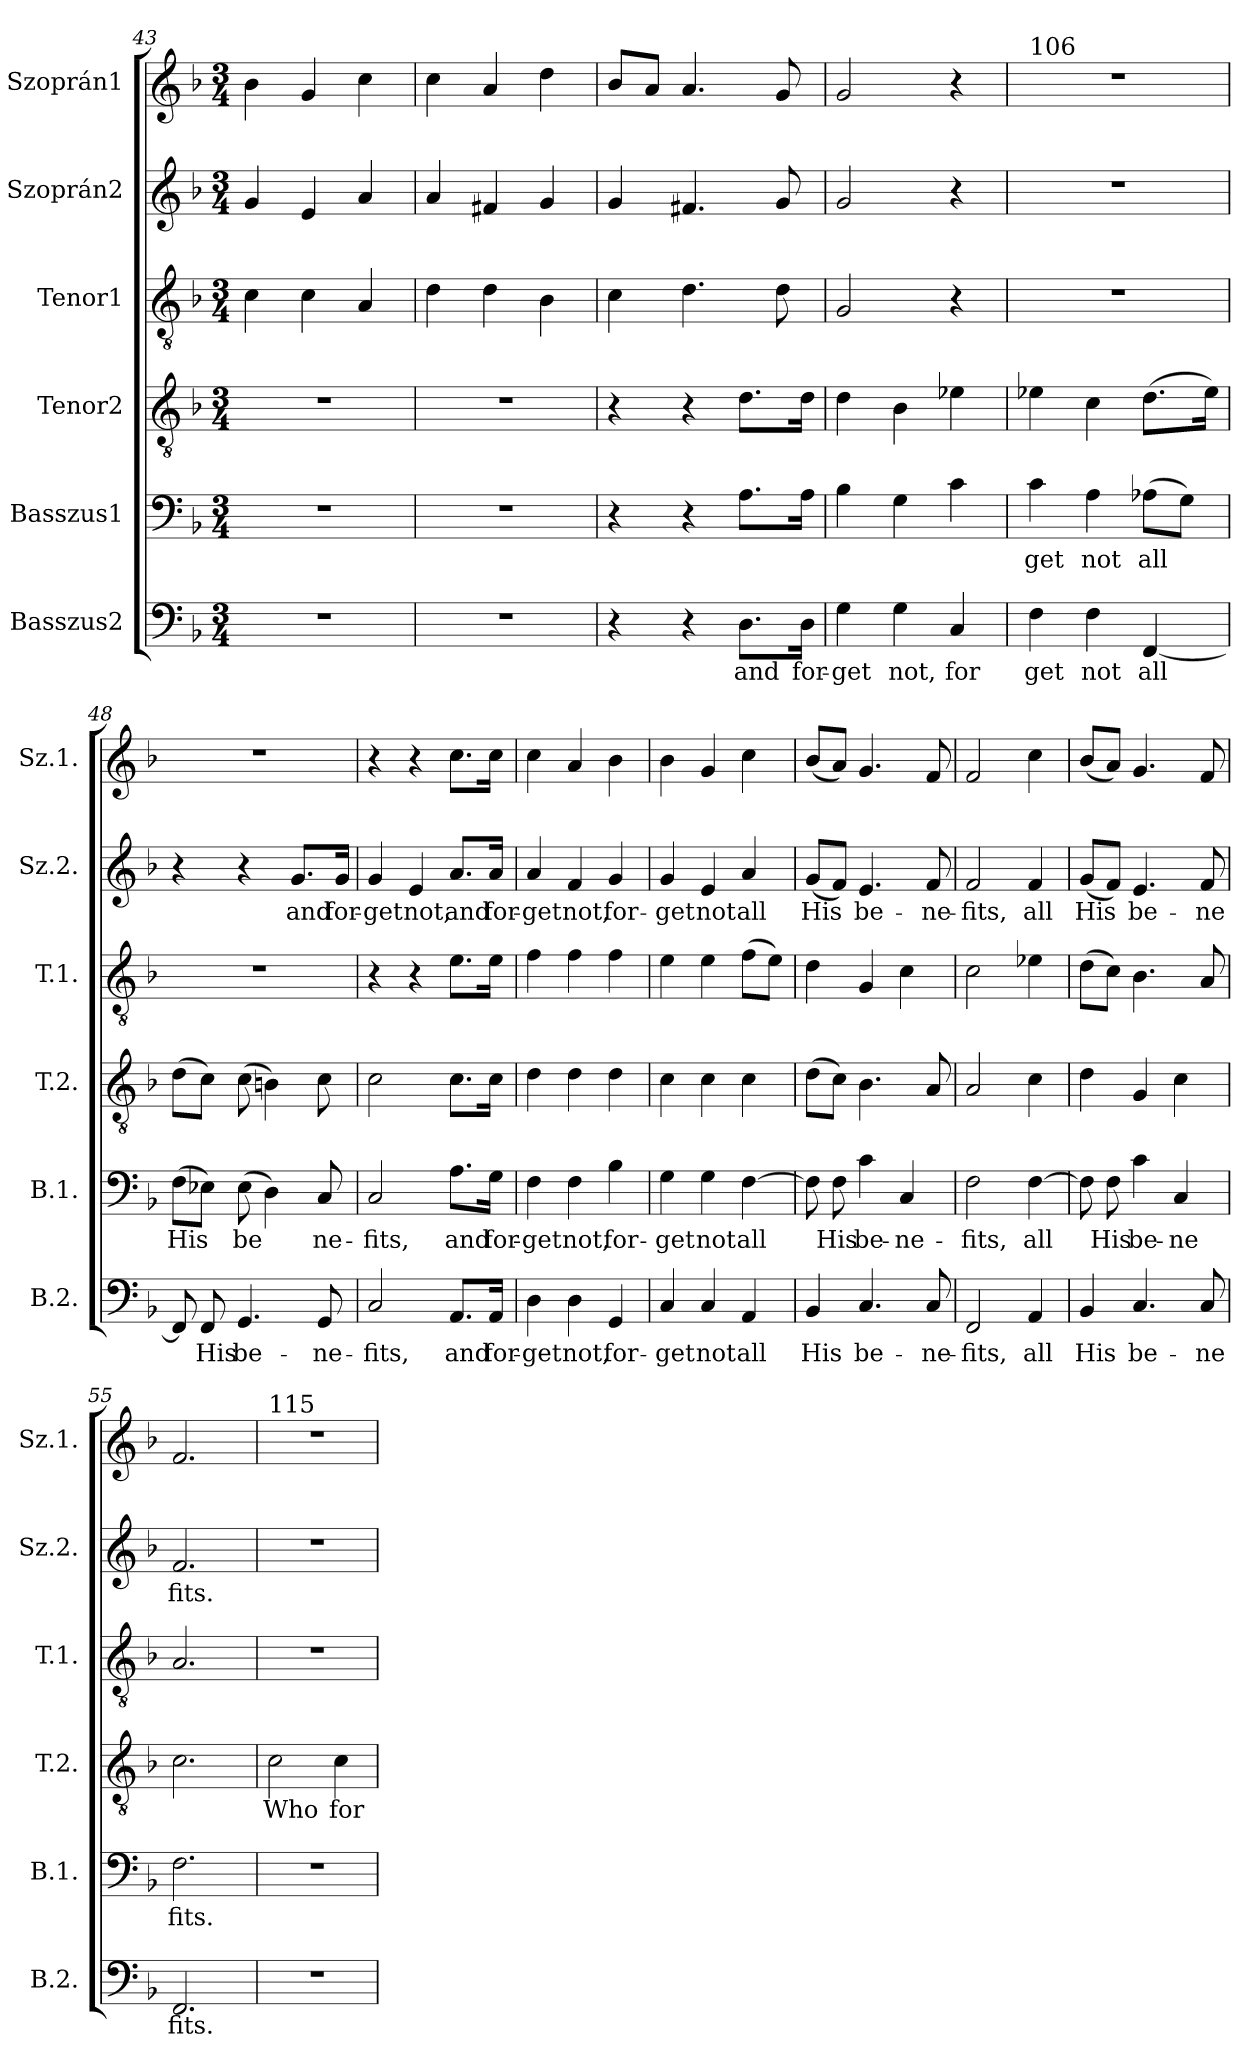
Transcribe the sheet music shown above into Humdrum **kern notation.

**kern	**text	**kern	**text	**kern	**text	**kern	**kern	**text	**kern
*part6	*part6	*part5	*part5	*part4	*part4	*part3	*part2	*part2	*part1
*staff6	*staff6	*staff5	*staff5	*staff4	*staff4	*staff3	*staff2	*staff2	*staff1
*I"Basszus2	*	*I"Basszus1	*	*I"Tenor2	*	*I"Tenor1	*I"Szoprán2	*	*I"Szoprán1
*I'B.2.	*	*I'B.1.	*	*I'T.2.	*	*I'T.1.	*I'Sz.2.	*	*I'Sz.1.
*clefF4	*	*clefF4	*	*clefGv2	*	*clefGv2	*clefG2	*	*clefG2
*k[b-]	*	*k[b-]	*	*k[b-]	*	*k[b-]	*k[b-]	*	*k[b-]
*M3/4	*	*M3/4	*	*M3/4	*	*M3/4	*M3/4	*	*M3/4
=43	=43	=43	=43	=43	=43	=43	=43	=43	=43
2.r	.	2.r	.	2.r	.	4c\	4g/	.	4b-\
.	.	.	.	.	.	4c\	4e/	.	4g/
.	.	.	.	.	.	4A/	4a/	.	4cc\
=44	=44	=44	=44	=44	=44	=44	=44	=44	=44
2.r	.	2.r	.	2.r	.	4d\	4a/	.	4cc\
.	.	.	.	.	.	4d\	4f#X/	.	4a/
.	.	.	.	.	.	4B-\	4g/	.	4dd\
=45	=45	=45	=45	=45	=45	=45	=45	=45	=45
4r	.	4r	.	4r	.	4c\	4g/	.	8b-/L
.	.	.	.	.	.	.	.	.	8a/J
4r	.	4r	.	4r	.	4.d\	4.f#X/	.	4.a/
!	!LO:LY:b	!	!	!	!	!	!	!	!
8.D\L	and	8.A\L	.	8.d\L	.	.	.	.	.
.	.	.	.	.	.	8d\	8g/	.	8g/
!	!LO:LY:b	!	!	!	!	!	!	!	!
16D\Jk	for-	16A\Jk	.	16d\Jk	.	.	.	.	.
=46	=46	=46	=46	=46	=46	=46	=46	=46	=46
!	!LO:LY:b	!	!	!	!	!	!	!	!
4G\	-get	4B-\	.	4d\	.	2G/	2g/	.	2g/
!	!LO:LY:b	!	!	!	!	!	!	!	!
4G\	not,	4G\	.	4B-\	.	.	.	.	.
!	!LO:LY:b	!	!	!	!	!	!	!	!
4C/	for	4c\	.	4e-X\	.	4r	4r	.	4r
!!LO:PB:g=z
=47	=47	=47	=47	=47	=47	=47	=47	=47	=47
!	!	!	!	!	!	!	!	!	!LO:TX:a:t=106
!	!LO:LY:b	!	!LO:LY:b	!	!	!	!	!	!
4F\	get	4c\	get	4e-X\	.	2.r	2.r	.	2.r
!	!LO:LY:b	!	!LO:LY:b	!	!	!	!	!	!
4F\	not	4A\	not	4c\	.	.	.	.	.
!	!LO:LY:b	!	!LO:LY:b	!	!	!	!	!	!
[4FF/	all	(<8A-X\L	all	(>8.d\L	.	.	.	.	.
.	.	8G\J)	.	.	.	.	.	.	.
.	.	.	.	16e-\Jk)	.	.	.	.	.
=48	=48	=48	=48	=48	=48	=48	=48	=48	=48
!	!	!	!LO:LY:b	!	!	!	!	!	!
8FF/]	.	(<8F\L	His	(>8d\L	.	2.r	4r	.	2.r
!	!LO:LY:b	!	!	!	!	!	!	!	!
8FF/	His	8E-X\J)	.	8c\J)	.	.	.	.	.
!	!LO:LY:b	!	!LO:LY:b	!	!	!	!	!	!
4.GG/	be-	(<8E-\	be	(>8c\	.	.	4r	.	.
.	.	4D\)	.	4Bn\)	.	.	.	.	.
!	!	!	!	!	!	!	!	!LO:LY:b	!
.	.	.	.	.	.	.	8.g/L	and	.
!	!LO:LY:b	!	!LO:LY:b	!	!	!	!	!	!
8GG/	-ne-	8C/	ne-	8c\	.	.	.	.	.
!	!	!	!	!	!	!	!	!LO:LY:b	!
.	.	.	.	.	.	.	16g/Jk	for-	.
=49	=49	=49	=49	=49	=49	=49	=49	=49	=49
!	!LO:LY:b	!	!LO:LY:b	!	!	!	!	!LO:LY:b	!
2C/	-fits,	2C/	-fits,	2c\	.	4r	4g/	-get	4r
!	!	!	!	!	!	!	!	!LO:LY:b	!
.	.	.	.	.	.	4r	4e/	not,	4r
!	!LO:LY:b	!	!LO:LY:b	!	!	!	!	!LO:LY:b	!
8.AA/L	and	8.A\L	and	8.c\L	.	8.e\L	8.a/L	and	8.cc\L
!	!LO:LY:b	!	!LO:LY:b	!	!	!	!	!LO:LY:b	!
16AA/Jk	for-	16G\Jk	for-	16c\Jk	.	16e\Jk	16a/Jk	for-	16cc\Jk
=50	=50	=50	=50	=50	=50	=50	=50	=50	=50
!	!LO:LY:b	!	!LO:LY:b	!	!	!	!	!LO:LY:b	!
4D\	-get	4F\	-get	4d\	.	4f\	4a/	-get	4cc\
!	!LO:LY:b	!	!LO:LY:b	!	!	!	!	!LO:LY:b	!
4D\	not,	4F\	not,	4d\	.	4f\	4f/	not,	4a/
!	!LO:LY:b	!	!LO:LY:b	!	!	!	!	!LO:LY:b	!
4GG/	for-	4B-\	for-	4d\	.	4f\	4g/	for-	4b-\
=51	=51	=51	=51	=51	=51	=51	=51	=51	=51
!	!LO:LY:b	!	!LO:LY:b	!	!	!	!	!LO:LY:b	!
4C/	-get	4G\	-get	4c\	.	4e\	4g/	-get	4b-\
!	!LO:LY:b	!	!LO:LY:b	!	!	!	!	!LO:LY:b	!
4C/	not	4G\	not	4c\	.	4e\	4e/	not	4g/
!	!LO:LY:b	!	!LO:LY:b	!	!	!	!	!LO:LY:b	!
4AA/	all	[4F\	-all	4c\	.	(>8f\L	4a/	all	4cc\
.	.	.	.	.	.	8e\J)	.	.	.
=52	=52	=52	=52	=52	=52	=52	=52	=52	=52
!	!LO:LY:b	!	!	!	!	!	!	!LO:LY:b	!
4BB-/	His	8F\]	.	(>8d\L	.	4d\	(>8g/L	His	(>8b-/L
!	!	!	!LO:LY:b	!	!	!	!	!	!
.	.	8F\	His	8c\J)	.	.	8f/J)	.	8a/J)
!	!LO:LY:b	!	!LO:LY:b	!	!	!	!	!LO:LY:b	!
4.C/	be-	4c\	be-	4.B-\	.	4G/	4.e/	be-	4.g/
!	!	!	!LO:LY:b	!	!	!	!	!	!
.	.	4C/	-ne-	.	.	4c\	.	.	.
!	!LO:LY:b	!	!	!	!	!	!	!LO:LY:b	!
8C/	-ne-	.	.	8A/	.	.	8f/	-ne-	8f/
=53	=53	=53	=53	=53	=53	=53	=53	=53	=53
!	!LO:LY:b	!	!LO:LY:b	!	!	!	!	!LO:LY:b	!
2FF/	-fits,	2F\	-fits,	2A/	.	2c\	2f/	-fits,	2f/
!	!LO:LY:b	!	!LO:LY:b	!	!	!	!	!LO:LY:b	!
4AA/	all	[4F\	all	4c\	.	4e-X\	4f/	all	4cc\
=54	=54	=54	=54	=54	=54	=54	=54	=54	=54
!	!LO:LY:b	!	!	!	!	!	!	!LO:LY:b	!
4BB-/	His	8F\]	.	4d\	.	(>8d\L	(>8g/L	His	(>8b-/L
!	!	!	!LO:LY:b	!	!	!	!	!	!
.	.	8F\	His	.	.	8c\J)	8f/J)	.	8a/J)
!	!LO:LY:b	!	!LO:LY:b	!	!	!	!	!LO:LY:b	!
4.C/	be-	4c\	be-	4G/	.	4.B-\	4.e/	be-	4.g/
!	!	!	!LO:LY:b	!	!	!	!	!	!
.	.	4C/	-ne	4c\	.	.	.	.	.
!	!LO:LY:b	!	!	!	!	!	!	!LO:LY:b	!
8C/	-ne	.	.	.	.	8A/	8f/	-ne	8f/
=55	=55	=55	=55	=55	=55	=55	=55	=55	=55
!	!LO:LY:b	!	!LO:LY:b	!	!	!	!	!LO:LY:b	!
2.FF/	fits.	2.F\	fits.	2.c\	.	2.A/	2.f/	fits.	2.f/
!!LO:LB:g=z
=56	=56	=56	=56	=56	=56	=56	=56	=56	=56
!	!	!	!	!	!	!	!	!	!LO:TX:a:t=115
!	!	!	!	!	!LO:LY:b	!	!	!	!
2.r	.	2.r	.	2c\	Who	2.r	2.r	.	2.r
!	!	!	!	!	!LO:LY:b	!	!	!	!
.	.	.	.	4c\	for-	.	.	.	.
=	=	=	=	=	=	=	=	=	=
*-	*-	*-	*-	*-	*-	*-	*-	*-	*-
